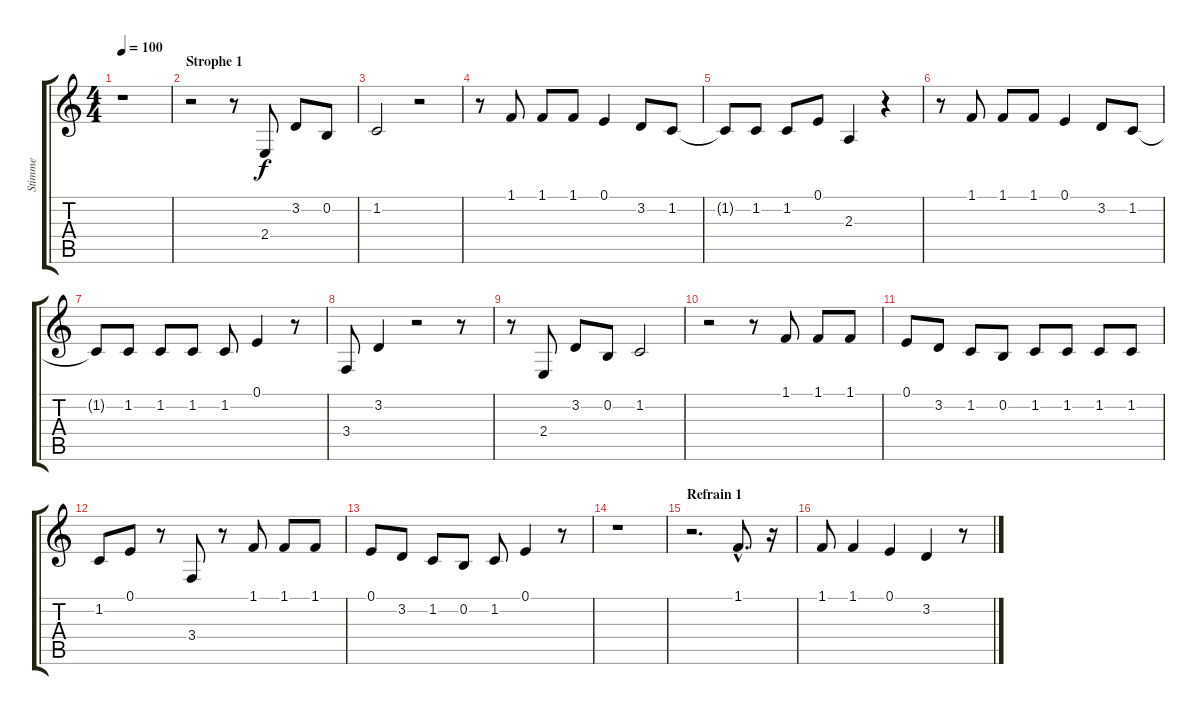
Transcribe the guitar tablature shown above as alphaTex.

\track ("Stimme" "Stimme") {instrument percussiveorgan}
\staff {score tabs}
\tuning (E4 B3 G3 D3 A2 E2) {hide}
\ts (4 4)
\tempo 100
\clef g2
\ks c
r.1{dy f instrument percussiveorgan} |
\section ("" "Strophe 1")
r.2 r.8 2.4.8 3.2.8 0.2.8 |
1.2.2 r.2 |
r.8 1.1.8 1.1.8 1.1.8 0.1.4 3.2.8 1.2.8 |
1.2{t}.8 1.2.8 1.2.8 0.1.8 2.3.4 r.4 |
r.8 1.1.8 1.1.8 1.1.8 0.1.4 3.2.8 1.2.8 |
1.2{t}.8 1.2.8 1.2.8 1.2.8 1.2.8 0.1.4 r.8 |
3.4.8 3.2.4 r.2 r.8 |
r.8 2.4.8 3.2.8 0.2.8 1.2.2 |
r.2 r.8 1.1.8 1.1.8 1.1.8 |
0.1.8 3.2.8 1.2.8 0.2.8 1.2.8 1.2.8 1.2.8 1.2.8 |
1.2.8 0.1.8 r.8 3.4.8 r.8 1.1.8 1.1.8 1.1.8 |
0.1.8 3.2.8 1.2.8 0.2.8 1.2.8 0.1.4 r.8 |
r.1 |
\section ("" "Refrain 1")
r.2{d} 1.1{hac}.8{d} r.16 |
1.1.8 1.1.4 0.1.4 3.2.4 r.8
